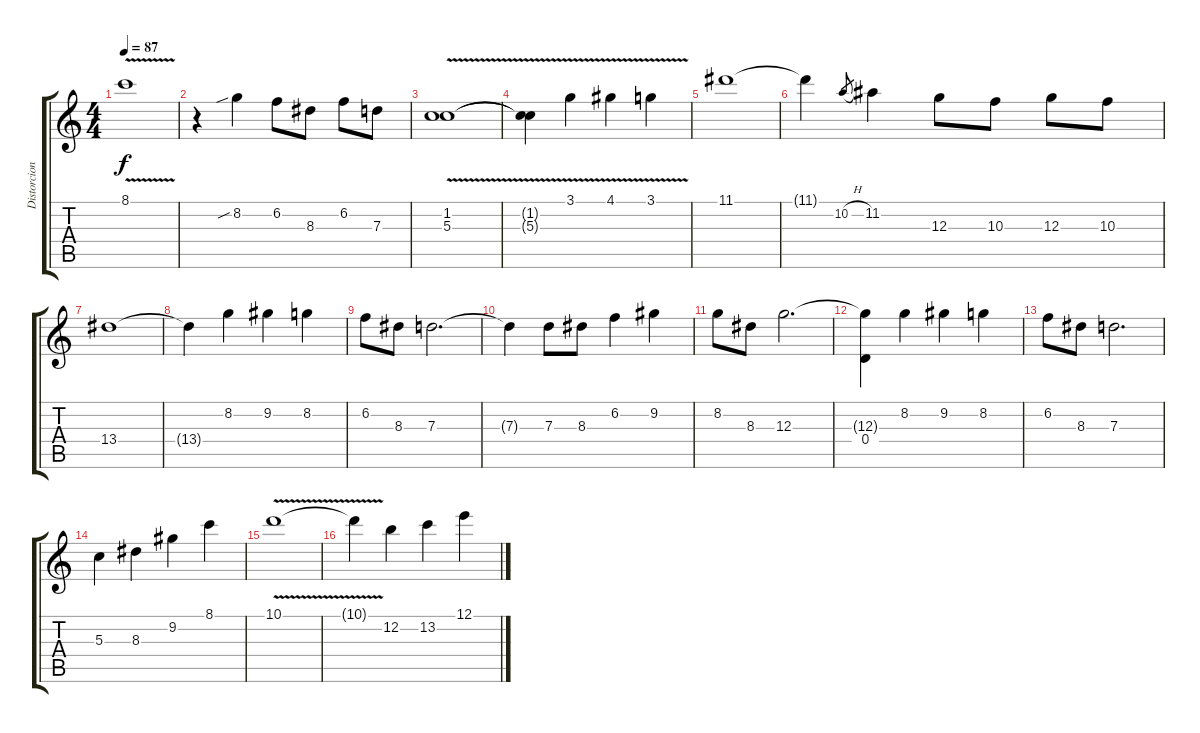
\track ("Distorcion I" "Distorcion") {instrument distortionguitar}
\staff {score tabs}
\tuning (E4 B3 G3 D3 A2 E2) {hide}
\ts (4 4)
\tempo 87
\clef g2
\ks c
8.1{v}.1{dy f} |
r.4 8.2{sib}.4 6.2.8 8.3.8 6.2.8 7.3.8 |
(1.2{v} 5.3).1 |
(1.2{t} 5.3{t}).4 3.1{v}.4 4.1{v}.4 3.1{v}.4 |
11.1.1 |
11.1{t}.4 10.2{h}.8{gr} 11.2.4 12.3.8 10.3.8 12.3.8 10.3.8 |
13.4.1 |
13.4{t}.4 8.2.4 9.2.4 8.2.4 |
6.2.8 8.3.8 7.3.2{d} |
7.3{t}.4 7.3.8 8.3.8 6.2.4 9.2.4 |
8.2.8 8.3.8 12.3.2{d} |
(12.3{t} 0.4).4 8.2.4 9.2.4 8.2.4 |
6.2.8 8.3.8 7.3.2{d} |
5.3.4 8.3.4 9.2.4 8.1.4 |
10.1{v}.1 |
10.1{t}.4 12.2.4 13.2.4 12.1.4
